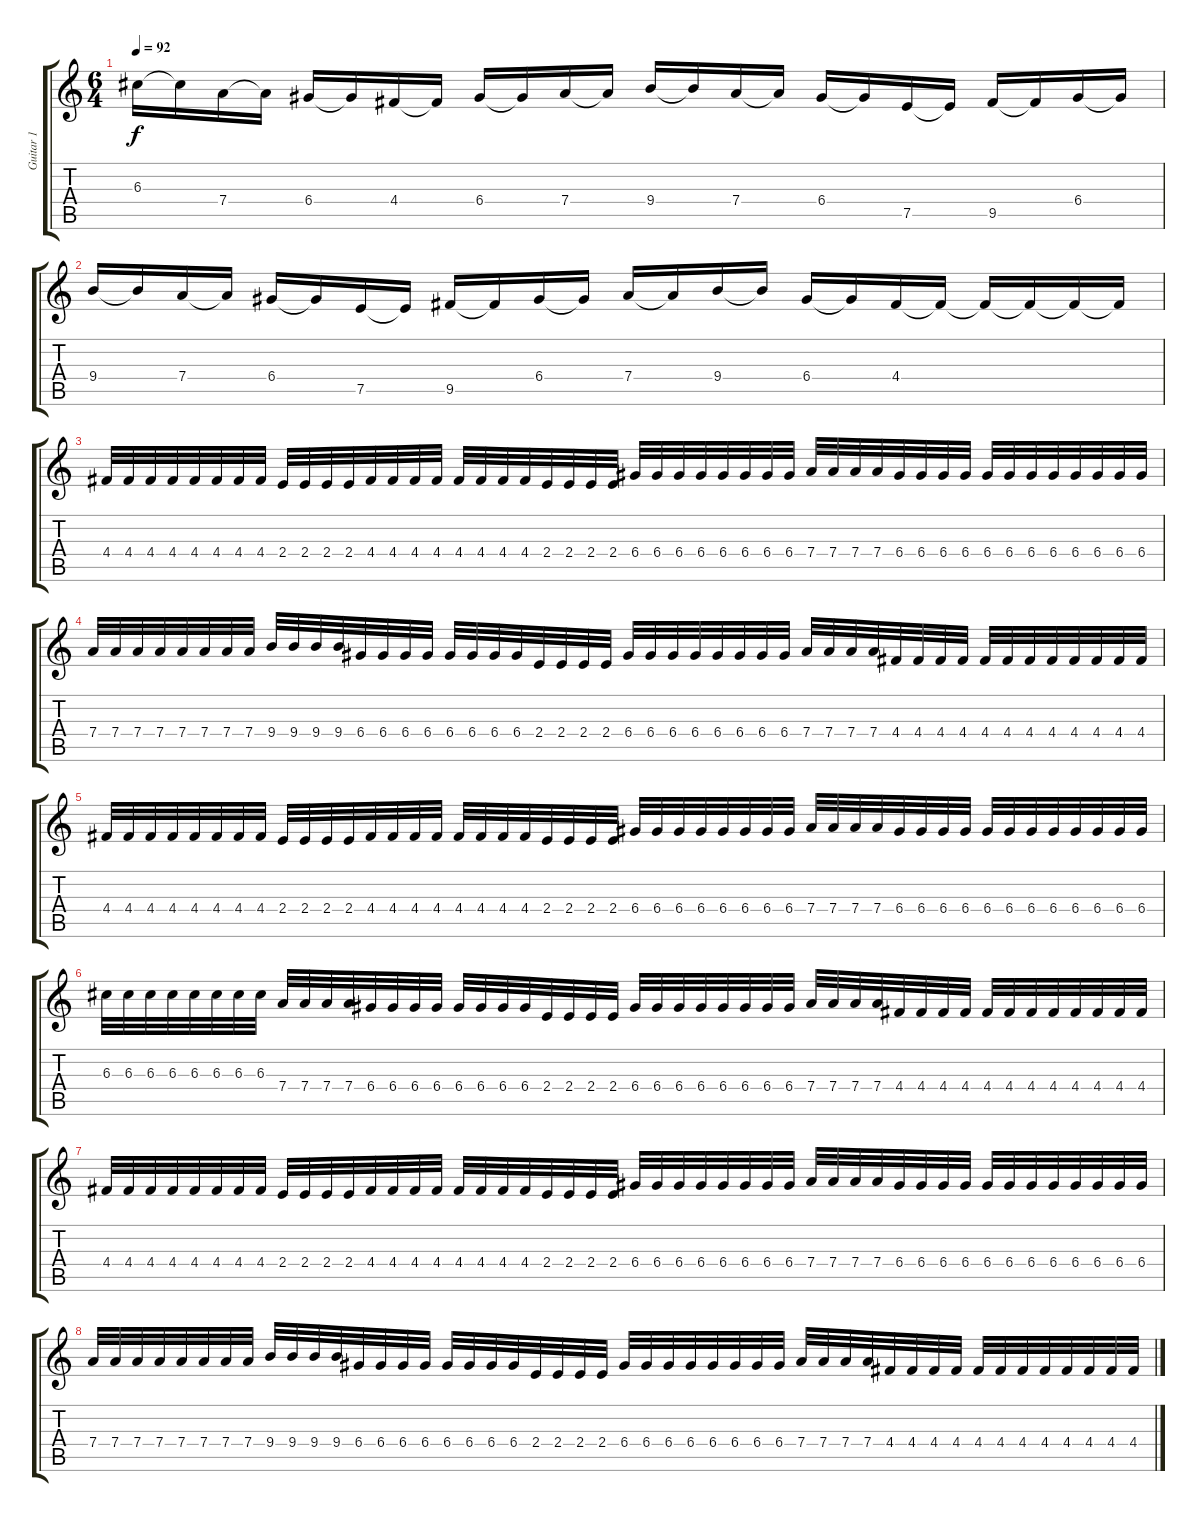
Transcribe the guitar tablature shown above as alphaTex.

\track ("Guitar 1" "Guitar 1") {instrument distortionguitar}
\staff {score tabs}
\tuning (E4 B3 G3 D3 A2 E2) {hide}
\ts (6 4)
\tempo 92
\clef g2
\ks c
6.3.16{dy f} 6.3{t}.16 7.4.16 7.4{t}.16 6.4.16 6.4{t}.16 4.4.16 4.4{t}.16 6.4.16 6.4{t}.16 7.4.16 7.4{t}.16 9.4.16 9.4{t}.16 7.4.16 7.4{t}.16 6.4.16 6.4{t}.16 7.5.16 7.5{t}.16 9.5.16 9.5{t}.16 6.4.16 6.4{t}.16 |
9.4.16 9.4{t}.16 7.4.16 7.4{t}.16 6.4.16 6.4{t}.16 7.5.16 7.5{t}.16 9.5.16 9.5{t}.16 6.4.16 6.4{t}.16 7.4.16 7.4{t}.16 9.4.16 9.4{t}.16 6.4.16 6.4{t}.16 4.4.16 4.4{t}.16 4.4{t}.16 4.4{t}.16 4.4{t}.16 4.4{t}.16 |
4.4.32 4.4.32 4.4.32 4.4.32 4.4.32 4.4.32 4.4.32 4.4.32 2.4.32 2.4.32 2.4.32 2.4.32 4.4.32 4.4.32 4.4.32 4.4.32 4.4.32 4.4.32 4.4.32 4.4.32 2.4.32 2.4.32 2.4.32 2.4.32 6.4.32 6.4.32 6.4.32 6.4.32 6.4.32 6.4.32 6.4.32 6.4.32 7.4.32 7.4.32 7.4.32 7.4.32 6.4.32 6.4.32 6.4.32 6.4.32 6.4.32 6.4.32 6.4.32 6.4.32 6.4.32 6.4.32 6.4.32 6.4.32 |
7.4.32 7.4.32 7.4.32 7.4.32 7.4.32 7.4.32 7.4.32 7.4.32 9.4.32 9.4.32 9.4.32 9.4.32 6.4.32 6.4.32 6.4.32 6.4.32 6.4.32 6.4.32 6.4.32 6.4.32 2.4.32 2.4.32 2.4.32 2.4.32 6.4.32 6.4.32 6.4.32 6.4.32 6.4.32 6.4.32 6.4.32 6.4.32 7.4.32 7.4.32 7.4.32 7.4.32 4.4.32 4.4.32 4.4.32 4.4.32 4.4.32 4.4.32 4.4.32 4.4.32 4.4.32 4.4.32 4.4.32 4.4.32 |
4.4.32 4.4.32 4.4.32 4.4.32 4.4.32 4.4.32 4.4.32 4.4.32 2.4.32 2.4.32 2.4.32 2.4.32 4.4.32 4.4.32 4.4.32 4.4.32 4.4.32 4.4.32 4.4.32 4.4.32 2.4.32 2.4.32 2.4.32 2.4.32 6.4.32 6.4.32 6.4.32 6.4.32 6.4.32 6.4.32 6.4.32 6.4.32 7.4.32 7.4.32 7.4.32 7.4.32 6.4.32 6.4.32 6.4.32 6.4.32 6.4.32 6.4.32 6.4.32 6.4.32 6.4.32 6.4.32 6.4.32 6.4.32 |
6.3.32 6.3.32 6.3.32 6.3.32 6.3.32 6.3.32 6.3.32 6.3.32 7.4.32 7.4.32 7.4.32 7.4.32 6.4.32 6.4.32 6.4.32 6.4.32 6.4.32 6.4.32 6.4.32 6.4.32 2.4.32 2.4.32 2.4.32 2.4.32 6.4.32 6.4.32 6.4.32 6.4.32 6.4.32 6.4.32 6.4.32 6.4.32 7.4.32 7.4.32 7.4.32 7.4.32 4.4.32 4.4.32 4.4.32 4.4.32 4.4.32 4.4.32 4.4.32 4.4.32 4.4.32 4.4.32 4.4.32 4.4.32 |
4.4.32 4.4.32 4.4.32 4.4.32 4.4.32 4.4.32 4.4.32 4.4.32 2.4.32 2.4.32 2.4.32 2.4.32 4.4.32 4.4.32 4.4.32 4.4.32 4.4.32 4.4.32 4.4.32 4.4.32 2.4.32 2.4.32 2.4.32 2.4.32 6.4.32 6.4.32 6.4.32 6.4.32 6.4.32 6.4.32 6.4.32 6.4.32 7.4.32 7.4.32 7.4.32 7.4.32 6.4.32 6.4.32 6.4.32 6.4.32 6.4.32 6.4.32 6.4.32 6.4.32 6.4.32 6.4.32 6.4.32 6.4.32 |
7.4.32 7.4.32 7.4.32 7.4.32 7.4.32 7.4.32 7.4.32 7.4.32 9.4.32 9.4.32 9.4.32 9.4.32 6.4.32 6.4.32 6.4.32 6.4.32 6.4.32 6.4.32 6.4.32 6.4.32 2.4.32 2.4.32 2.4.32 2.4.32 6.4.32 6.4.32 6.4.32 6.4.32 6.4.32 6.4.32 6.4.32 6.4.32 7.4.32 7.4.32 7.4.32 7.4.32 4.4.32 4.4.32 4.4.32 4.4.32 4.4.32 4.4.32 4.4.32 4.4.32 4.4.32 4.4.32 4.4.32 4.4.32
